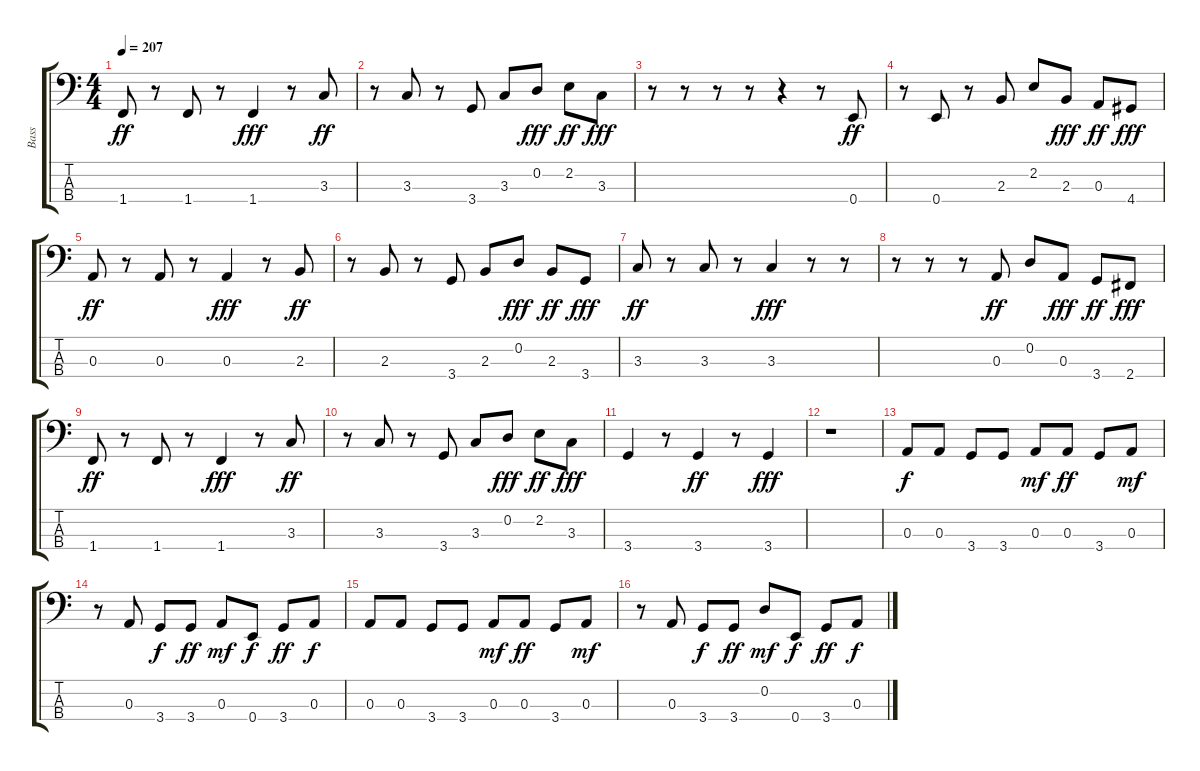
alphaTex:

\track ("Bass" "Bass") {instrument electricbassfinger}
\staff {score tabs}
\tuning (G2 D2 A1 E1) {hide}
\ts (4 4)
\tempo 207
\clef f4
\ks c
1.4.8{dy ff} r.8 1.4.8 r.8 1.4.4{dy fff} r.8 3.3.8{dy ff} |
r.8 3.3.8 r.8 3.4.8 3.3.8 0.2.8{dy fff} 2.2.8{dy ff} 3.3.8{dy fff} |
r.8 r.8 r.8 r.8 r.4 r.8 0.4.8{dy ff} |
r.8 0.4.8 r.8 2.3.8 2.2.8 2.3.8{dy fff} 0.3.8{dy ff} 4.4.8{dy fff} |
0.3.8{dy ff} r.8 0.3.8 r.8 0.3.4{dy fff} r.8 2.3.8{dy ff} |
r.8 2.3.8 r.8 3.4.8 2.3.8 0.2.8{dy fff} 2.3.8{dy ff} 3.4.8{dy fff} |
3.3.8{dy ff} r.8 3.3.8 r.8 3.3.4{dy fff} r.8 r.8 |
r.8 r.8 r.8 0.3.8{dy ff} 0.2.8 0.3.8{dy fff} 3.4.8{dy ff} 2.4.8{dy fff} |
1.4.8{dy ff} r.8 1.4.8 r.8 1.4.4{dy fff} r.8 3.3.8{dy ff} |
r.8 3.3.8 r.8 3.4.8 3.3.8 0.2.8{dy fff} 2.2.8{dy ff} 3.3.8{dy fff} |
3.4.4 r.8 3.4.4{dy ff} r.8 3.4.4{dy fff} |
r.1 |
0.3.8{dy f} 0.3.8 3.4.8 3.4.8 0.3.8{dy mf} 0.3.8{dy ff} 3.4.8 0.3.8{dy mf} |
r.8 0.3.8 3.4.8{dy f} 3.4.8{dy ff} 0.3.8{dy mf} 0.4.8{dy f} 3.4.8{dy ff} 0.3.8{dy f} |
0.3.8 0.3.8 3.4.8 3.4.8 0.3.8{dy mf} 0.3.8{dy ff} 3.4.8 0.3.8{dy mf} |
r.8 0.3.8 3.4.8{dy f} 3.4.8{dy ff} 0.2.8{dy mf} 0.4.8{dy f} 3.4.8{dy ff} 0.3.8{dy f}
